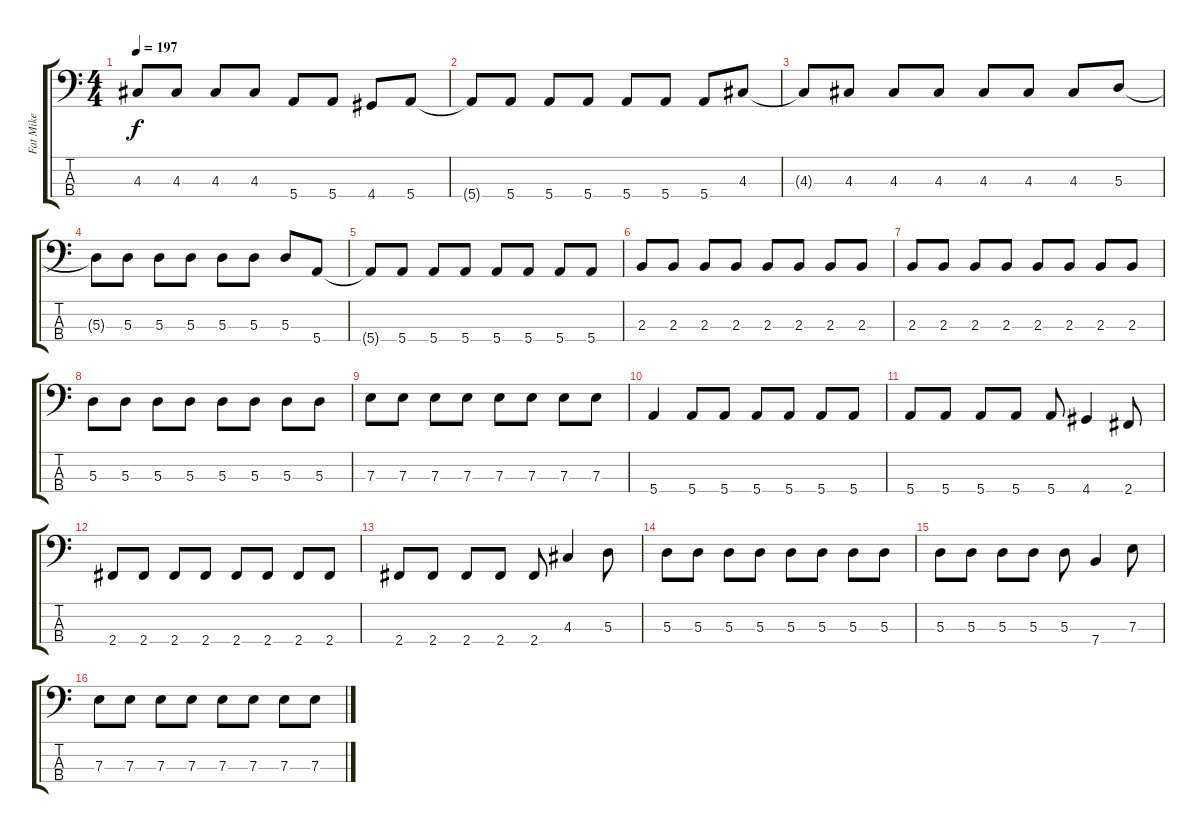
\track ("Fat Mike" "Fat Mike") {instrument electricbasspick}
\staff {score tabs}
\tuning (G2 D2 A1 E1) {hide}
\ts (4 4)
\tempo 197
\clef f4
\ks c
4.3.8{dy f} 4.3.8 4.3.8 4.3.8 5.4.8 5.4.8 4.4.8 5.4.8 |
5.4{t}.8 5.4.8 5.4.8 5.4.8 5.4.8 5.4.8 5.4.8 4.3.8 |
4.3{t}.8 4.3.8 4.3.8 4.3.8 4.3.8 4.3.8 4.3.8 5.3.8 |
5.3{t}.8 5.3.8 5.3.8 5.3.8 5.3.8 5.3.8 5.3.8 5.4.8 |
5.4{t}.8 5.4.8 5.4.8 5.4.8 5.4.8 5.4.8 5.4.8 5.4.8 |
2.3.8 2.3.8 2.3.8 2.3.8 2.3.8 2.3.8 2.3.8 2.3.8 |
2.3.8 2.3.8 2.3.8 2.3.8 2.3.8 2.3.8 2.3.8 2.3.8 |
5.3.8 5.3.8 5.3.8 5.3.8 5.3.8 5.3.8 5.3.8 5.3.8 |
7.3.8 7.3.8 7.3.8 7.3.8 7.3.8 7.3.8 7.3.8 7.3.8 |
5.4.4 5.4.8 5.4.8 5.4.8 5.4.8 5.4.8 5.4.8 |
5.4.8 5.4.8 5.4.8 5.4.8 5.4.8 4.4.4 2.4.8 |
2.4.8 2.4.8 2.4.8 2.4.8 2.4.8 2.4.8 2.4.8 2.4.8 |
2.4.8 2.4.8 2.4.8 2.4.8 2.4.8 4.3.4 5.3.8 |
5.3.8 5.3.8 5.3.8 5.3.8 5.3.8 5.3.8 5.3.8 5.3.8 |
5.3.8 5.3.8 5.3.8 5.3.8 5.3.8 7.4.4 7.3.8 |
7.3.8 7.3.8 7.3.8 7.3.8 7.3.8 7.3.8 7.3.8 7.3.8
